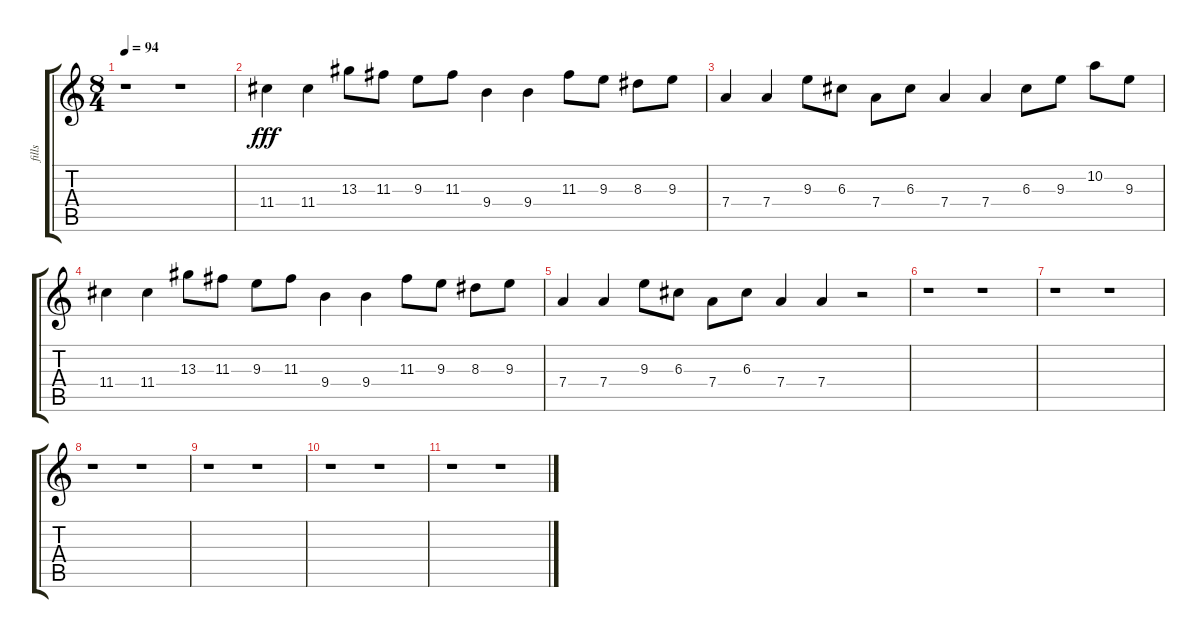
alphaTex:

\track ("fills" "fills") {instrument distortionguitar}
\staff {score tabs}
\tuning (E4 B3 G3 D3 A2 E2) {hide}
\ts (8 4)
\tempo 94
\clef g2
\ks c
r.1{dy fff} r.1 |
11.4.4{volume 10 instrument electricguitarclean} 11.4.4 13.3.8 11.3.8 9.3.8 11.3.8 9.4.4 9.4.4 11.3.8 9.3.8 8.3.8 9.3.8 |
7.4.4 7.4.4 9.3.8 6.3.8 7.4.8 6.3.8 7.4.4 7.4.4 6.3.8 9.3.8 10.2.8 9.3.8 |
11.4.4{volume 10 instrument distortionguitar} 11.4.4 13.3.8 11.3.8 9.3.8 11.3.8 9.4.4 9.4.4 11.3.8 9.3.8 8.3.8 9.3.8 |
7.4.4 7.4.4 9.3.8 6.3.8 7.4.8 6.3.8 7.4.4 7.4.4 r.2 |
r.1 r.1 |
r.1 r.1 |
r.1 r.1 |
r.1 r.1 |
r.1 r.1 |
r.1 r.1
